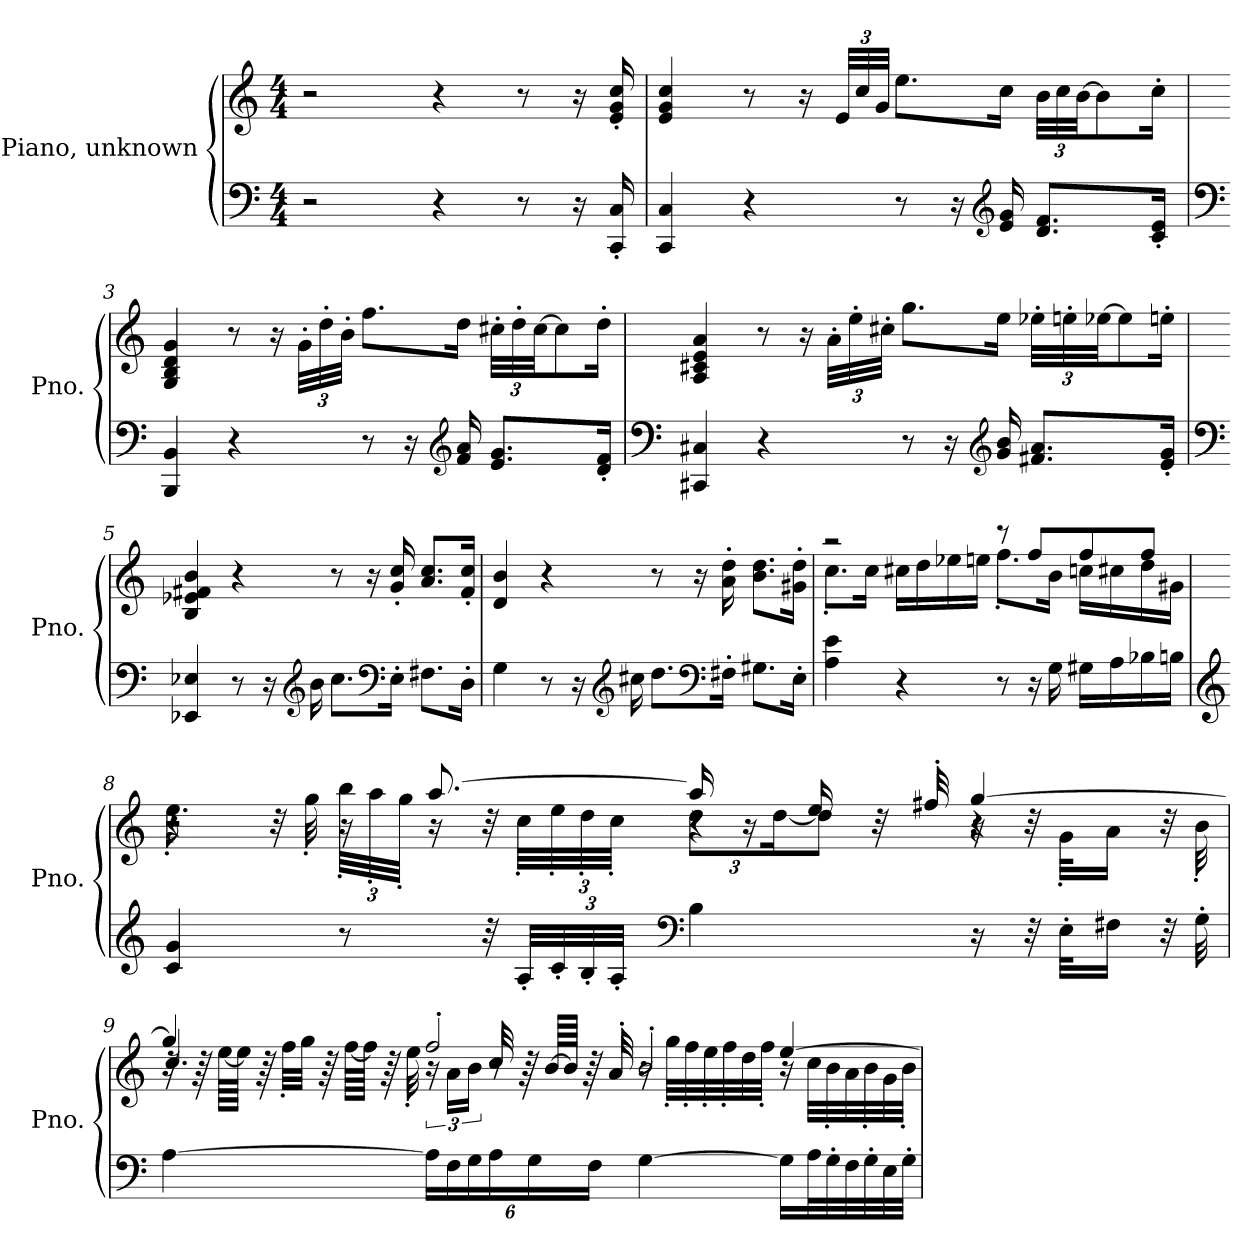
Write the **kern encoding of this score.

**kern	**kern
*part1	*part1
*staff2	*staff1
*I"Piano, unknown	*
*I'Pno.	*
*clefF4	*clefG2
*k[]	*k[]
*M4/4	*M4/4
*MM120	*MM120
=1	=1
2r	2r
4r	4r
8r	8r
16r	16r
16CC/' 16C/'	16e/' 16g/' 16cc/'
=2	=2
4CC/ 4C/	4e/ 4g/ 4cc/
4r	8r
.	16r
*	*Xbrackettup
.	48e/LLL
.	48cc/
.	48g/JJJ
8r	8.ee\L
16r	.
*clefG2	*
16e/ 16g/	16cc\Jk
8.d/ 8.f/L	48b\LLL
.	48cc\
.	[48b\JJ
.	8b\]
16c/' 16e/'Jk	16cc'\Jk
=3	=3
*clefF4	*
4BBB/ 4BB/	4G/ 4B/ 4d/ 4g/
4r	8r
.	16r
.	48g'\LLL
.	48dd'\
.	48b'\JJJ
8r	8.ff\L
16r	.
*clefG2	*
16f/ 16a/	16dd\Jk
8.e/ 8.g/L	48cc#X'\LLL
.	48dd'\
.	[48cc#\JJ
.	8cc#\]
16d/' 16f/'Jk	16dd'\Jk
!!LO:LB:g=z
=4	=4
*clefF4	*
4CC#X/ 4C#X/	4A/ 4c#X/ 4e/ 4a/
4r	8r
.	16r
.	48a'\LLL
.	48ee'\
.	48cc#X'\JJJ
8r	8.gg\L
16r	.
*clefG2	*
16g/ 16b/	16ee\Jk
8.f#X/ 8.a/L	48ee-X'\LLL
.	48een'\
.	[48ee-X\JJ
.	8ee-\]
16e/' 16g/'Jk	16een'\Jk
=5	=5
*clefF4	*
4EE-X/ 4E-X/	4B/ 4e-X/ 4f#X/ 4b/
8r	4r
16r	.
*clefG2	*
16b\	.
8.cc\L	8r
.	16r
*clefF4	*
16E-'\Jk	16g/' 16cc/'
8.F#X\L	8.a/ 8.cc/L
16D'\Jk	16f#/' 16cc/'Jk
!!LO:LB:g=z
=6	=6
4G\	4d/ 4b/
8r	4r
16r	.
*clefG2	*
16cc#X\	.
8.dd\L	8r
.	16r
*clefF4	*
16F#X'\Jk	16a\' 16dd\'
8.G#X\L	8.b\ 8.dd\L
16E'\Jk	16g#X\' 16dd\'Jk
=7	=7
*	*^
4A\ 4e\	2r	8.cc'\L
.	.	16cc\Jk
4r	.	16cc#X\LL
.	.	16dd\
.	.	16ee-X\
.	.	16een\JJ
8r	8r	8.ff'\L
16r	8ff/L	.
16G\	.	16b\Jk
16G#X\LL	8ff/	16ccn\LL
16A\	.	16cc#X\
16B-X\	8ff/J	16dd\
16Bn\JJ	.	16g#X\JJ
*	*v	*v
!!LO:LB:g=z
=8	=8
*clefG2	*
*	*^
*	*	*^
4c/ 4g/	2r	8.ee'\	4r
.	.	32r	.
.	.	32gg'\	.
8r	.	48bb'\LLL	16r
.	.	48aa'\	.
.	.	48gg'\JJJ	.
.	.	16r	[8.aa/
32r	.	32r	.
32A'/LLL	.	32cc'\LLL	.
*Xbrackettup	*	*	*
48c'/	.	48ee'\	.
48B'/	.	48dd'\	.
48A'/JJJ	.	48cc'\JJJ	.
*clefF4	*	*	*
4B\	4r	12dd\L	16aa/]
.	.	.	16r
.	.	[24dd\K	.
.	.	8dd\J]	16ee/
.	.	.	32r
.	.	.	32ff#X'/
16r	[4gg/	16r	4r
32r	.	32r	.
32E'\KLL	.	32g'\KLL	.
16F#X\JJ	.	16a\JJ	.
32r	.	32r	.
32G'\	.	32b'\	.
!!LO:LB:g=z	!!	!!
=9	=9	=9	=9
[4A\	4gg/]	32r	4.cc/
.	.	64r	.
.	.	[64ee\LLLL	.
.	.	64ee\JJJJ]	.
.	.	64r	.
.	.	32ff'\LLL	.
.	.	32gg\JJJ	.
.	.	64r	.
.	.	[64ff\LLLL	.
.	.	64ff\JJJJ]	.
.	.	64r	.
.	.	32ee'\	.
*	*	*brackettup	*
24A\LL]	2ff'/	24r	.
24F\	.	24a\LL	.
24G\	.	24b\JJ	.
24A\	.	8r	32cc/
.	.	.	64r
24G\	.	.	.
.	.	.	[64b/LLLL
.	.	.	64b/JJJJ]
.	.	.	64r
24F\JJ	.	.	.
.	.	.	32a'/
[4G\	.	16r	2b'/
.	.	32gg'\LLL	.
.	.	32ff'\	.
.	.	32ee'\	.
.	.	32ff'\	.
.	.	32dd\	.
.	.	32ff'\JJJ	.
16G\LL]	[4ee/	16r	.
32A\L	.	32cc\LLL	.
32G'\	.	32b'\	.
32F\	.	32a\	.
32G'\	.	32b'\	.
32E\	.	32g\	.
32G'\JJJ	.	32b'\JJJ	.
*	*v	*v	*v
=	=
*-	*-
